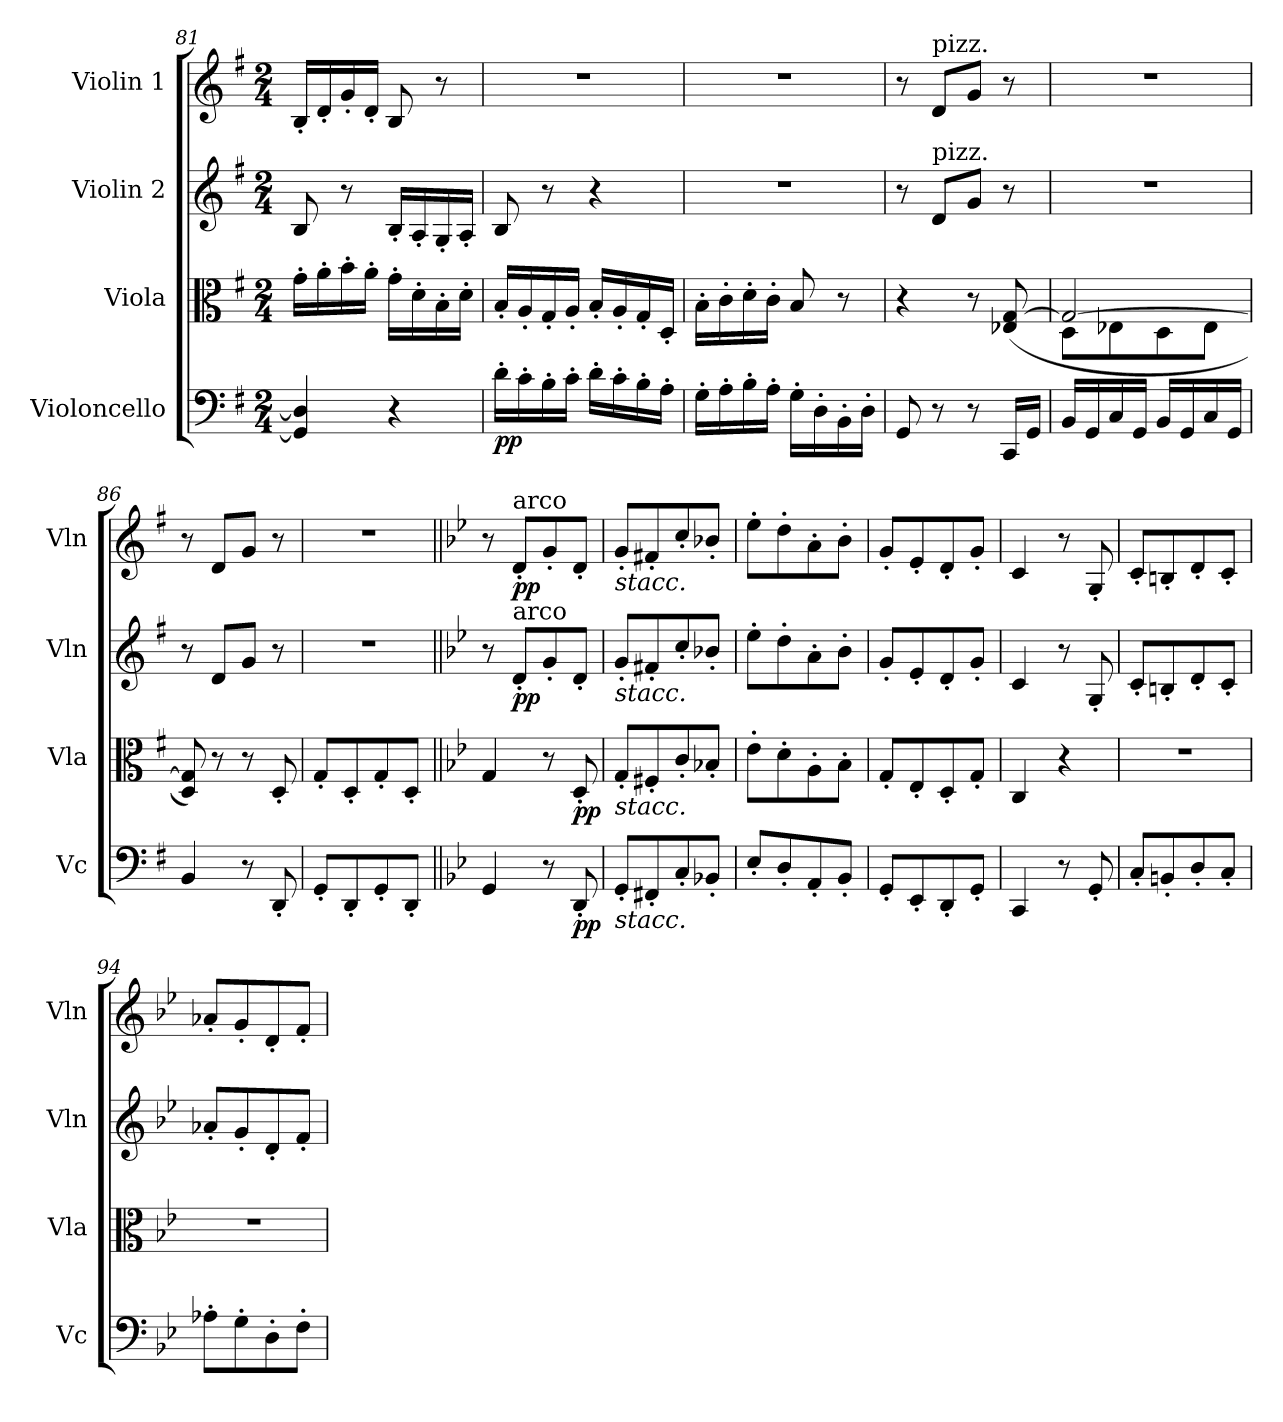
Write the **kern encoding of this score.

**kern	**dynam	**kern	**dynam	**kern	**dynam	**kern	**dynam
*part4	*part4	*part3	*part3	*part2	*part2	*part1	*part1
*staff4	*staff4	*staff3	*staff3	*staff2	*staff2	*staff1	*staff1
*I"Violoncello	*	*I"Viola	*	*I"Violin 2	*	*I"Violin 1	*
*I'Vc	*	*I'Vla	*	*I'Vln	*	*I'Vln	*
*clefF4	*	*clefC3	*	*clefG2	*	*clefG2	*
*k[f#]	*	*k[f#]	*	*k[f#]	*	*k[f#]	*
*M2/4	*	*M2/4	*	*M2/4	*	*M2/4	*
=81	=81	=81	=81	=81	=81	=81	=81
4GG/] 4D/]	.	16g'\LL	.	8B/	.	16B'/LL	.
.	.	16a'\	.	.	.	16d'/	.
.	.	16b'\	.	8r	.	16g'/	.
.	.	16a'\JJ	.	.	.	16d'/JJ	.
4r	.	16g'\LL	.	16B'/LL	.	8B/	.
.	.	16d'\	.	16A'/	.	.	.
.	.	16B'\	.	16G'/	.	8r	.
.	.	16d'\JJ	.	16A'/JJ	.	.	.
!!LO:LB:g=z
=82	=82	=82	=82	=82	=82	=82	=82
!	!LO:DY:b	!	!	!	!	!	!
16d'\LL	pp	16B'/LL	.	8B/	.	2r	.
16c'\	.	16A'/	.	.	.	.	.
16B'\	.	16G'/	.	8r	.	.	.
16c'\JJ	.	16A'/JJ	.	.	.	.	.
16d'\LL	.	16B'/LL	.	4r	.	.	.
16c'\	.	16A'/	.	.	.	.	.
16B'\	.	16G'/	.	.	.	.	.
16A'\JJ	.	16D'/JJ	.	.	.	.	.
=83	=83	=83	=83	=83	=83	=83	=83
16G'\LL	.	16B'\LL	.	2r	.	2r	.
16A'\	.	16c'\	.	.	.	.	.
16B'\	.	16d'\	.	.	.	.	.
16A'\JJ	.	16c'\JJ	.	.	.	.	.
16G'\LL	.	8B/	.	.	.	.	.
16D'\	.	.	.	.	.	.	.
16BB'\	.	8r	.	.	.	.	.
16D'\JJ	.	.	.	.	.	.	.
=84	=84	=84	=84	=84	=84	=84	=84
8GG/	.	4r	.	8r	.	8r	.
!	!	!	!	!	!	!LO:TX:a:t=pizz.	!
!	!	!	!	!LO:TX:a:t=pizz.	!	!	!
8r	.	.	.	8d/L	.	8d/L	.
8r	.	8r	.	8g/J	.	8g/J	.
16CC/LL	.	(<8E-X/ [8G/	.	8r	.	8r	.
16GG/JJ	.	.	.	.	.	.	.
=85	=85	=85	=85	=85	=85	=85	=85
*	*	*^	*	*	*	*	*
16BB/LL	.	2G/_	8D\L	.	2r	.	2r	.
16GG/	.	.	.	.	.	.	.	.
16C/	.	.	8E-X\	.	.	.	.	.
16GG/JJ	.	.	.	.	.	.	.	.
16BB/LL	.	.	8D\	.	.	.	.	.
16GG/	.	.	.	.	.	.	.	.
16C/	.	.	8E-\J	.	.	.	.	.
16GG/JJ	.	.	.	.	.	.	.	.
*	*	*v	*v	*	*	*	*	*
!!LO:PB:g=z
=86	=86	=86	=86	=86	=86	=86	=86
4BB/	.	8D/ 8G/])	.	8r	.	8r	.
.	.	8r	.	8d/L	.	8d/L	.
8r	.	8r	.	8g/J	.	8g/J	.
8DD'/	.	8D'/	.	8r	.	8r	.
=87	=87	=87	=87	=87	=87	=87	=87
8GG'/L	.	8G'/L	.	2r	.	2r	.
8DD'/	.	8D'/	.	.	.	.	.
8GG'/	.	8G'/	.	.	.	.	.
8DD'/J	.	8D'/J	.	.	.	.	.
=88||	=88||	=88||	=88||	=88||	=88||	=88||	=88||
*k[b-e-]	*	*k[b-e-]	*	*k[b-e-]	*	*k[b-e-]	*
4GG/	.	4G/	.	8r	.	8r	.
!	!	!	!	!	!	!LO:TX:a:t=arco	!
!	!	!	!	!LO:TX:a:t=arco	!	!	!
!	!	!	!	!	!LO:DY:b	!	!LO:DY:b
.	.	.	.	8d'/L	pp	8d'/L	pp
8r	.	8r	.	8g'/	.	8g'/	.
!	!LO:DY:b	!	!LO:DY:b	!	!	!	!
8DD'/	pp	8D'/	pp	8d'/J	.	8d'/J	.
=89	=89	=89	=89	=89	=89	=89	=89
!	!	!	!	!	!	!LO:TX:b:i:t=stacc.	!
!	!	!	!	!LO:TX:b:i:t=stacc.	!	!	!
!	!	!LO:TX:b:i:t=stacc.	!	!	!	!	!
!LO:TX:b:i:t=stacc.	!	!	!	!	!	!	!
8GG'/L	.	8G'/L	.	8g'/L	.	8g'/L	.
8FF#X'/	.	8F#X'/	.	8f#X'/	.	8f#X'/	.
8C'/	.	8c'/	.	8cc'/	.	8cc'/	.
8BB-X'/J	.	8B-X'/J	.	8b-X'/J	.	8b-X'/J	.
=90	=90	=90	=90	=90	=90	=90	=90
8E-'/L	.	8e-'\L	.	8ee-'\L	.	8ee-'\L	.
8D'/	.	8d'\	.	8dd'\	.	8dd'\	.
8AA'/	.	8A'\	.	8a'\	.	8a'\	.
8BB-'/J	.	8B-'\J	.	8b-'\J	.	8b-'\J	.
=91	=91	=91	=91	=91	=91	=91	=91
8GG'/L	.	8G'/L	.	8g'/L	.	8g'/L	.
8EE-'/	.	8E-'/	.	8e-'/	.	8e-'/	.
8DD'/	.	8D'/	.	8d'/	.	8d'/	.
8GG'/J	.	8G'/J	.	8g'/J	.	8g'/J	.
=92	=92	=92	=92	=92	=92	=92	=92
4CC/	.	4C/	.	4c/	.	4c/	.
8r	.	4r	.	8r	.	8r	.
8GG'/	.	.	.	8G'/	.	8G'/	.
=93	=93	=93	=93	=93	=93	=93	=93
8C'/L	.	2r	.	8c'/L	.	8c'/L	.
8BBn'/	.	.	.	8Bn'/	.	8Bn'/	.
8D'/	.	.	.	8d'/	.	8d'/	.
8C'/J	.	.	.	8c'/J	.	8c'/J	.
=94	=94	=94	=94	=94	=94	=94	=94
8A-X'\L	.	2r	.	8a-X'/L	.	8a-X'/L	.
8G'\	.	.	.	8g'/	.	8g'/	.
8D'\	.	.	.	8d'/	.	8d'/	.
8F'\J	.	.	.	8f'/J	.	8f'/J	.
=	=	=	=	=	=	=	=
*-	*-	*-	*-	*-	*-	*-	*-
